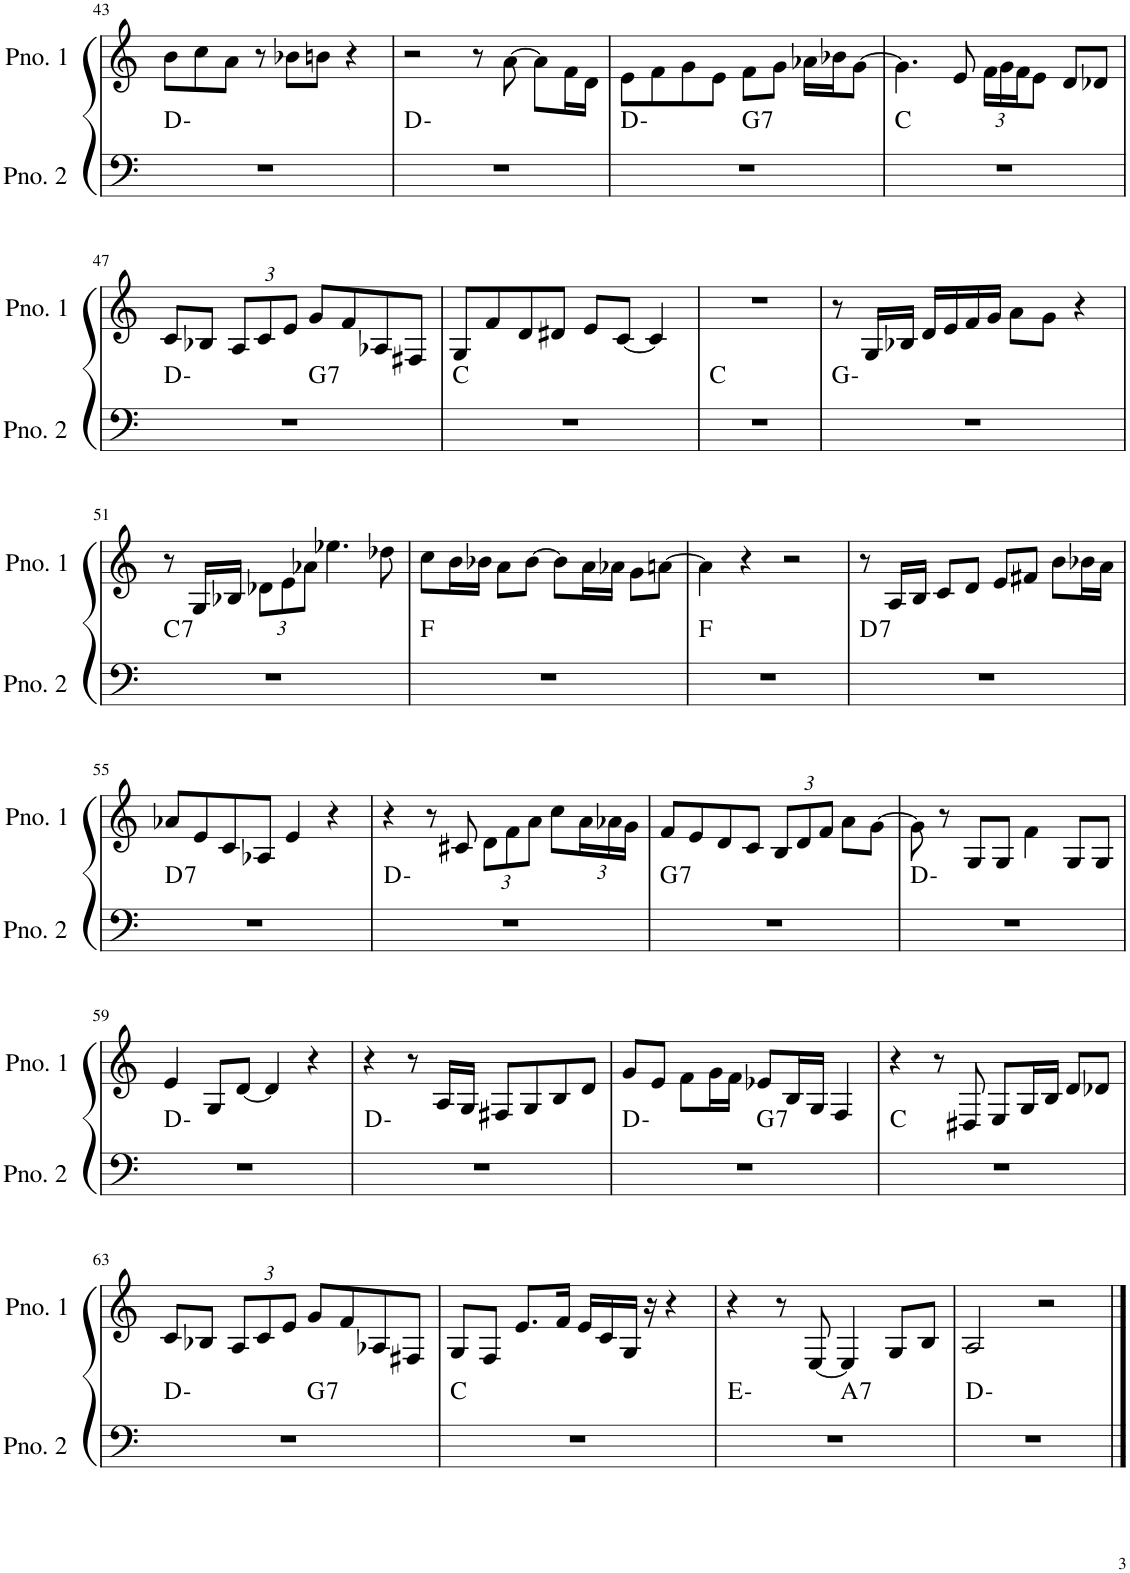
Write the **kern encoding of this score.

**kern	**harte	**kern
*part2	*part2	*part1
*staff2	*	*staff1
*I"ピアノ 2	*	*I"ピアノ 1
!!LO:PB:g=z
*clefF4	*	*clefG2
*k[]	*	*k[]
*M4/4	*	*M4/4
=43	=43	=43
1r	D:min	8b\L
.	.	8cc\
.	.	8a\J
.	.	8r
.	.	8b-X\L
.	.	8bn\J
.	.	4r
=44	=44	=44
1r	D:min	2r
.	.	8r
.	.	[8a\
.	.	8a\L]
.	.	16f\L
.	.	16d\JJ
=45	=45	=45
*^	*	*
1r	2ryy	D:min	8e\L
.	.	.	8f\
.	.	.	8g\
.	.	.	8e\J
!	!	!LO:H:kt=7	!
.	2ryy	G:7	8f\L
.	.	.	8g\J
.	.	.	16a-X\LL
.	.	.	16b-X\J
.	.	.	[8g\J
*v	*v	*	*
=46	=46	=46
1r	C:maj	4.g\]
.	.	8e/
*	*	*Xbrackettup
.	.	24f\LL
.	.	24g\
.	.	24f\J
.	.	8e\J
.	.	8d/L
.	.	8d-X/J
!!LO:LB:g=z
=47	=47	=47
*^	*	*
1r	2ryy	D:min	8c/L
.	.	.	8B-X/J
.	.	.	12A/L
.	.	.	12c/
.	.	.	12e/J
!	!	!LO:H:kt=7	!
.	2ryy	G:7	8g/L
.	.	.	8f/
.	.	.	8A-X/
.	.	.	8F#X/J
*v	*v	*	*
=48	=48	=48
1r	C:maj	8G/L
.	.	8f/
.	.	8d/
.	.	8d#X/J
.	.	8e/L
.	.	[8c/J
.	.	4c/]
=49	=49	=49
1r	C:maj	1r
=50	=50	=50
1r	G:min	8r
.	.	16G/LL
.	.	16B-X/JJ
.	.	16d/LL
.	.	16e/
.	.	16f/
.	.	16g/JJ
.	.	8a\L
.	.	8g\J
.	.	4r
!!LO:LB:g=z
=51	=51	=51
!	!LO:H:kt=7	!
1r	C:7	8r
.	.	16G/LL
.	.	16B-X/JJ
.	.	12d-X\L
.	.	12e\
.	.	12a-X\J
.	.	4.ee-X\
.	.	8dd-X\
=52	=52	=52
1r	F:maj	8cc\L
.	.	16b\L
.	.	16b-X\JJ
.	.	8a\L
.	.	[8b-\J
.	.	8b-\L]
.	.	16a\L
.	.	16a-X\JJ
.	.	8g\L
.	.	[8an\J
=53	=53	=53
1r	F:maj	4a\]
.	.	4r
.	.	2r
=54	=54	=54
!	!LO:H:kt=7	!
1r	D:7	8r
.	.	16A/LL
.	.	16B/JJ
.	.	8c/L
.	.	8d/J
.	.	8e/L
.	.	8f#X/J
.	.	8b\L
.	.	16b-X\L
.	.	16a\JJ
!!LO:LB:g=z
=55	=55	=55
!	!LO:H:kt=7	!
1r	D:7	8a-X/L
.	.	8e/
.	.	8c/
.	.	8A-X/J
.	.	4e/
.	.	4r
=56	=56	=56
1r	D:min	4r
.	.	8r
.	.	8c#X/
.	.	12d\L
.	.	12f\
.	.	12a\J
.	.	8cc\L
.	.	24a\L
.	.	24a-X\
.	.	24g\JJ
=57	=57	=57
!	!LO:H:kt=7	!
1r	G:7	8f/L
.	.	8e/
.	.	8d/
.	.	8c/J
.	.	12B/L
.	.	12d/
.	.	12f/J
.	.	8a\L
.	.	[8g\J
=58	=58	=58
1r	D:min	8g\]
.	.	8r
.	.	8G/L
.	.	8G/J
.	.	4f\
.	.	8G/L
.	.	8G/J
!!LO:LB:g=z
=59	=59	=59
1r	D:min	4e/
.	.	8G/L
.	.	[8d/J
.	.	4d/]
.	.	4r
=60	=60	=60
1r	D:min	4r
.	.	8r
.	.	16A/LL
.	.	16G/JJ
.	.	8F#X/L
.	.	8G/
.	.	8B/
.	.	8d/J
=61	=61	=61
*^	*	*
1r	2ryy	D:min	8g/L
.	.	.	8e/J
.	.	.	8f\L
.	.	.	16g\L
.	.	.	16f\JJ
!	!	!LO:H:kt=7	!
.	2ryy	G:7	8e-X/L
.	.	.	16B/L
.	.	.	16G/JJ
.	.	.	4F/
*v	*v	*	*
=62	=62	=62
1r	C:maj	4r
.	.	8r
.	.	8D#X/
.	.	8E/L
.	.	16G/L
.	.	16B/JJ
.	.	8d/L
.	.	8d-X/J
!!LO:LB:g=z
=63	=63	=63
*^	*	*
1r	2ryy	D:min	8c/L
.	.	.	8B-X/J
.	.	.	12A/L
.	.	.	12c/
.	.	.	12e/J
!	!	!LO:H:kt=7	!
.	2ryy	G:7	8g/L
.	.	.	8f/
.	.	.	8A-X/
.	.	.	8F#X/J
*v	*v	*	*
=64	=64	=64
1r	C:maj	8G/L
.	.	8F/J
.	.	8.e/L
.	.	16f/Jk
.	.	16e/LL
.	.	16c/
.	.	16G/JJ
.	.	16r
.	.	4r
=65	=65	=65
*^	*	*
1r	2ryy	E:min	4r
.	.	.	8r
.	.	.	[8E/
!	!	!LO:H:kt=7	!
.	2ryy	A:7	4E/]
.	.	.	8G/L
.	.	.	8B/J
*v	*v	*	*
=66	=66	=66
1r	D:min	2A/
.	.	2r
==	==	==
*-	*-	*-
